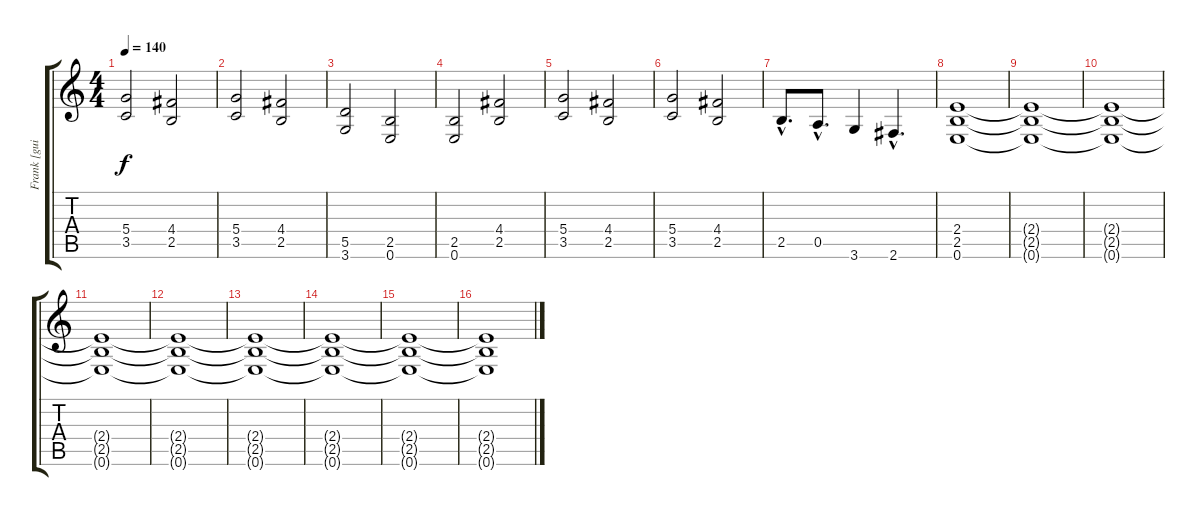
\track ("Frank [guitarra]" "Frank [gui") {instrument overdrivenguitar}
\staff {score tabs}
\tuning (E4 B3 G3 D3 A2 E2) {hide}
\ts (4 4)
\tempo 140
\clef g2
\ks c
(5.4 3.5).2{dy f} (4.4 2.5).2 |
(5.4 3.5).2 (4.4 2.5).2 |
(5.5 3.6).2 (2.5 0.6).2 |
(2.5 0.6).2 (4.4 2.5).2 |
(5.4 3.5).2 (4.4 2.5).2 |
(5.4 3.5).2 (4.4 2.5).2 |
2.5{hac}.8{d} 0.5{hac}.8{d} 3.6.4 2.6{hac}.4{d} |
(2.4 2.5 0.6).1{volume 8} |
(2.4{t} 2.5{t} 0.6{t}).1 |
(2.4{t} 2.5{t} 0.6{t}).1 |
(2.4{t} 2.5{t} 0.6{t}).1 |
(2.4{t} 2.5{t} 0.6{t}).1 |
(2.4{t} 2.5{t} 0.6{t}).1{volume 2} |
(2.4{t} 2.5{t} 0.6{t}).1 |
(2.4{t} 2.5{t} 0.6{t}).1 |
(2.4{t} 2.5{t} 0.6{t}).1
